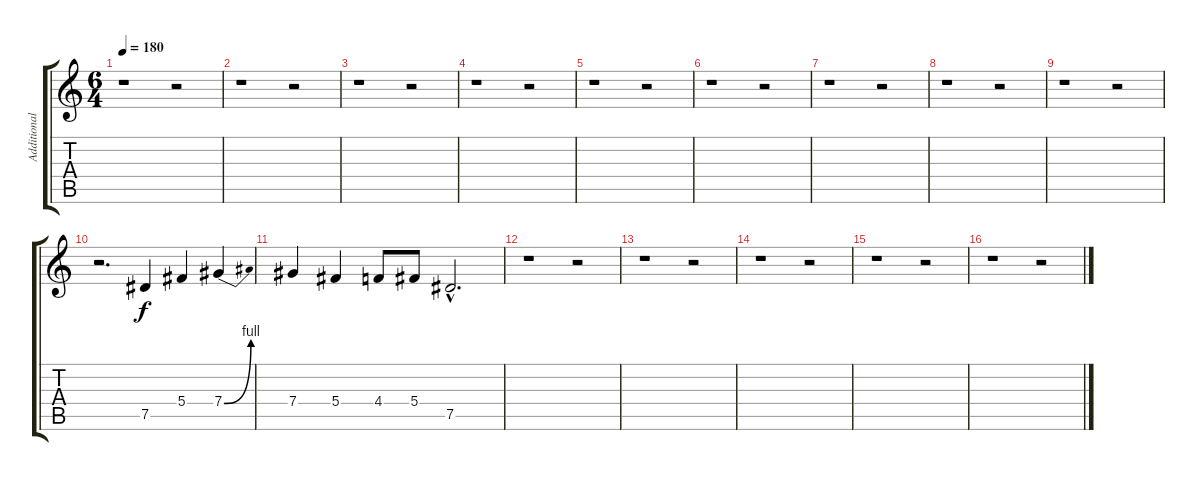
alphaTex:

\track ("Additional Guitars" "Additional") {instrument distortionguitar}
\staff {score tabs}
\tuning (Eb4 Bb3 Gb3 Db3 Ab2 Eb2) {hide}
\ts (6 4)
\tempo 180
\clef g2
\ks c
r.1{dy f} r.2 |
r.1 r.2 |
r.1 r.2 |
r.1 r.2 |
r.1 r.2 |
r.1 r.2 |
r.1 r.2 |
r.1 r.2 |
r.1 r.2 |
r.2{d} 7.5.4 5.4.4 7.4{be (bend 0 0 60 4)}.4 |
7.4.4 5.4.4 4.4.8 5.4.8 7.5{hac}.2{d} |
r.1 r.2 |
r.1 r.2 |
r.1 r.2 |
r.1 r.2 |
r.1 r.2
